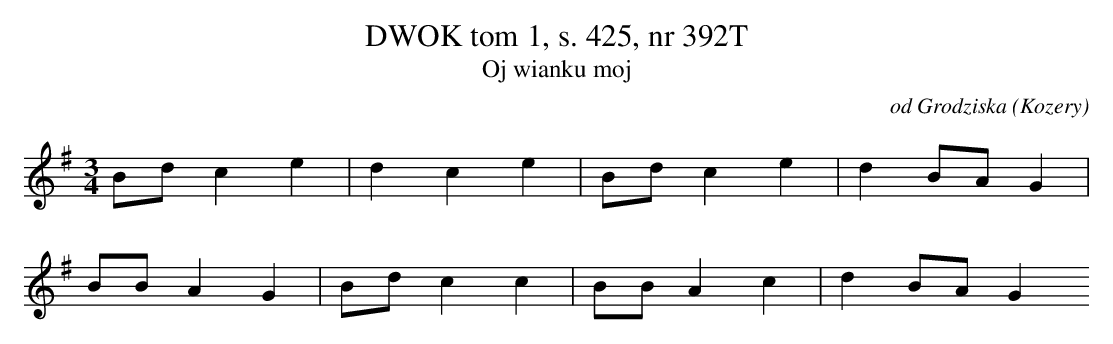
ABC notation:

X:1
T: DWOK tom 1, s. 425, nr 392T
T: Oj wianku moj
O: od Grodziska (Kozery)
M: 3/4
L: 1/8
K: G
Bdc2e2 | d2c2e2 | Bdc2e2 | d2BAG2 |
BBA2G2 | Bdc2c2 | BBA2c2 | d2BAG2
